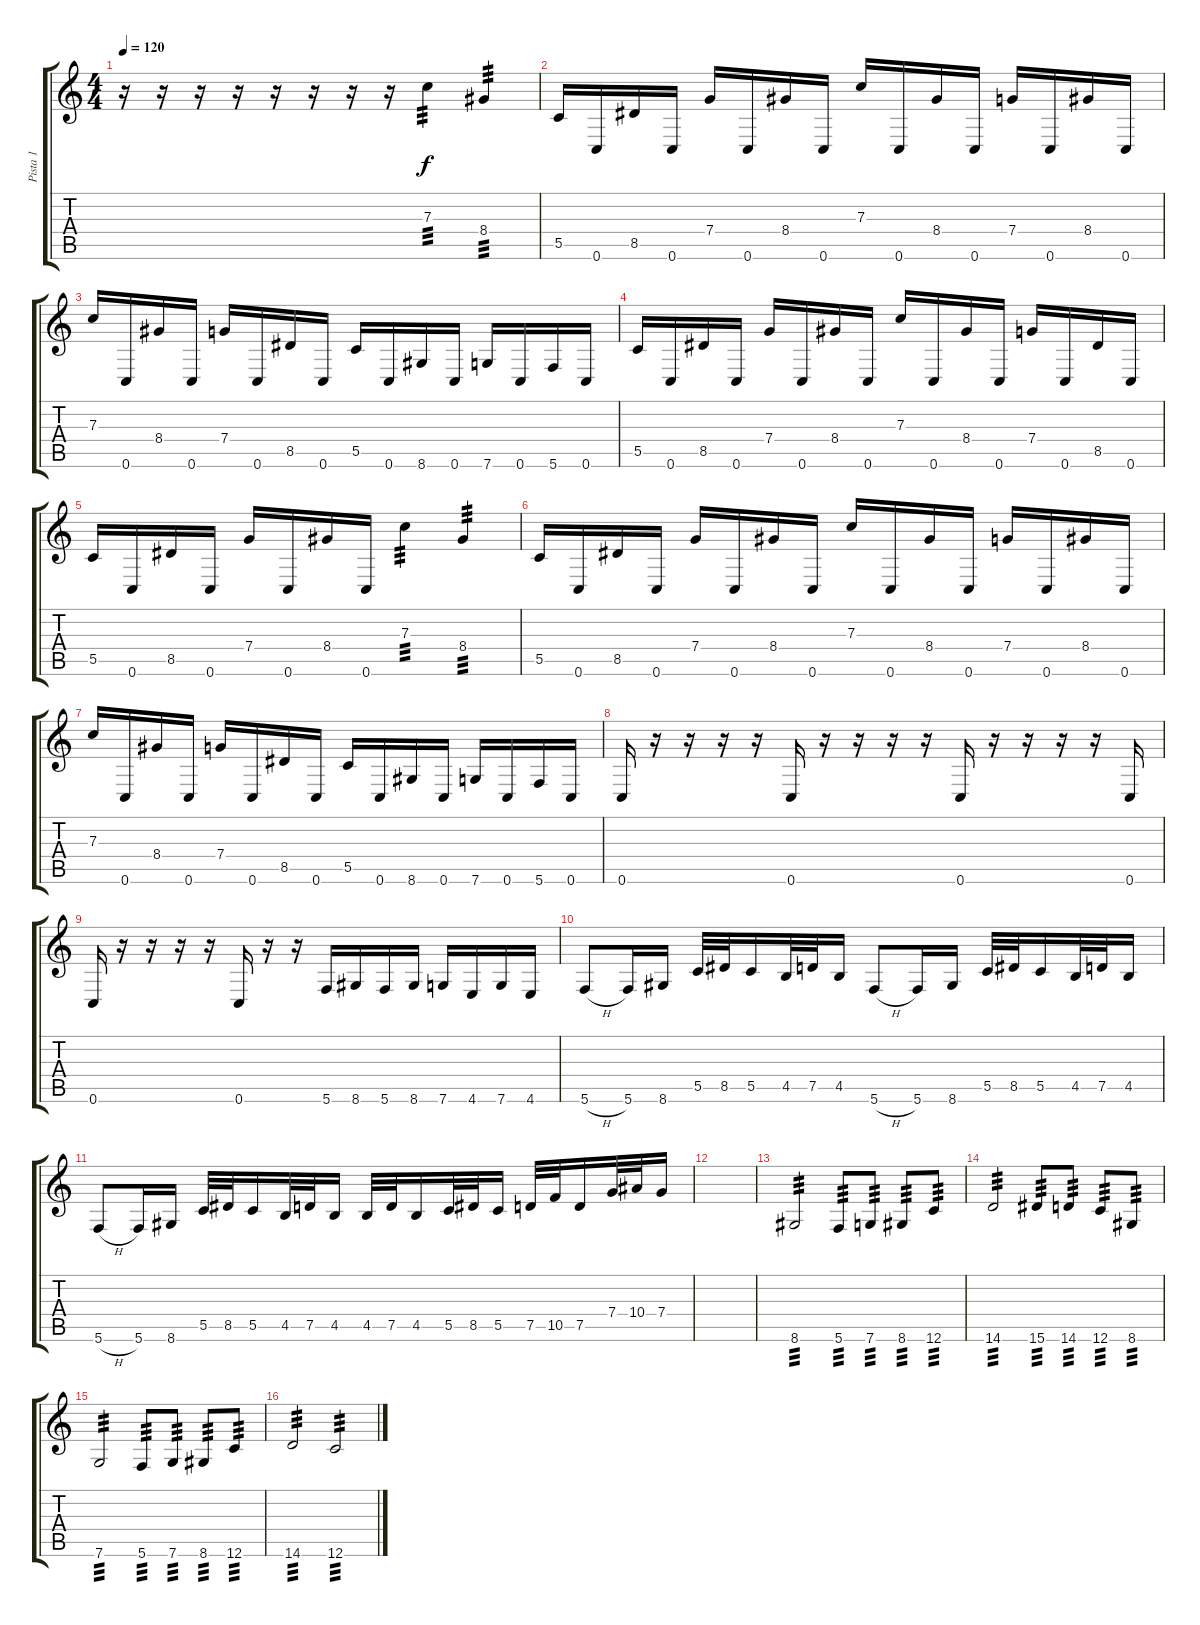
\track ("Pista 1" "Pista 1") {instrument distortionguitar}
\staff {score tabs}
\tuning (D4 A3 F3 C3 G2 C2) {hide}
\ts (4 4)
\tempo 120
\clef g2
\ks c
r.16{dy f} r.16 r.16 r.16 r.16 r.16 r.16 r.16 7.3.4{tp 3} 8.4.4{tp 3} |
5.5.16 0.6.16 8.5.16 0.6.16 7.4.16 0.6.16 8.4.16 0.6.16 7.3.16 0.6.16 8.4.16 0.6.16 7.4.16 0.6.16 8.4.16 0.6.16 |
7.3.16 0.6.16 8.4.16 0.6.16 7.4.16 0.6.16 8.5.16 0.6.16 5.5.16 0.6.16 8.6.16 0.6.16 7.6.16 0.6.16 5.6.16 0.6.16 |
5.5.16 0.6.16 8.5.16 0.6.16 7.4.16 0.6.16 8.4.16 0.6.16 7.3.16 0.6.16 8.4.16 0.6.16 7.4.16 0.6.16 8.5.16 0.6.16 |
5.5.16 0.6.16 8.5.16 0.6.16 7.4.16 0.6.16 8.4.16 0.6.16 7.3.4{tp 3} 8.4.4{tp 3} |
5.5.16 0.6.16 8.5.16 0.6.16 7.4.16 0.6.16 8.4.16 0.6.16 7.3.16 0.6.16 8.4.16 0.6.16 7.4.16 0.6.16 8.4.16 0.6.16 |
7.3.16 0.6.16 8.4.16 0.6.16 7.4.16 0.6.16 8.5.16 0.6.16 5.5.16 0.6.16 8.6.16 0.6.16 7.6.16 0.6.16 5.6.16 0.6.16 |
0.6.16 r.16 r.16 r.16 r.16 0.6.16 r.16 r.16 r.16 r.16 0.6.16 r.16 r.16 r.16 r.16 0.6.16 |
0.6.16 r.16 r.16 r.16 r.16 0.6.16 r.16 r.16 5.6.16 8.6.16 5.6.16 8.6.16 7.6.16 4.6.16 7.6.16 4.6.16 |
5.6{h}.8 5.6.16 8.6.16 5.5.32 8.5.32 5.5.16 4.5.32 7.5.32 4.5.16 5.6{h}.8 5.6.16 8.6.16 5.5.32 8.5.32 5.5.16 4.5.32 7.5.32 4.5.16 |
5.6{h}.8 5.6.16 8.6.16 5.5.32 8.5.32 5.5.16 4.5.32 7.5.32 4.5.16 4.5.32 7.5.32 4.5.16 5.5.32 8.5.32 5.5.16 7.5.32 10.5.32 7.5.16 7.4.32 10.4.32 7.4.16 |
|
8.6.2{tp 3} 5.6.8{tp 3} 7.6.8{tp 3} 8.6.8{tp 3} 12.6.8{tp 3} |
14.6.2{tp 3} 15.6.8{tp 3} 14.6.8{tp 3} 12.6.8{tp 3} 8.6.8{tp 3} |
7.6.2{tp 3} 5.6.8{tp 3} 7.6.8{tp 3} 8.6.8{tp 3} 12.6.8{tp 3} |
14.6.2{tp 3} 12.6.2{tp 3}
